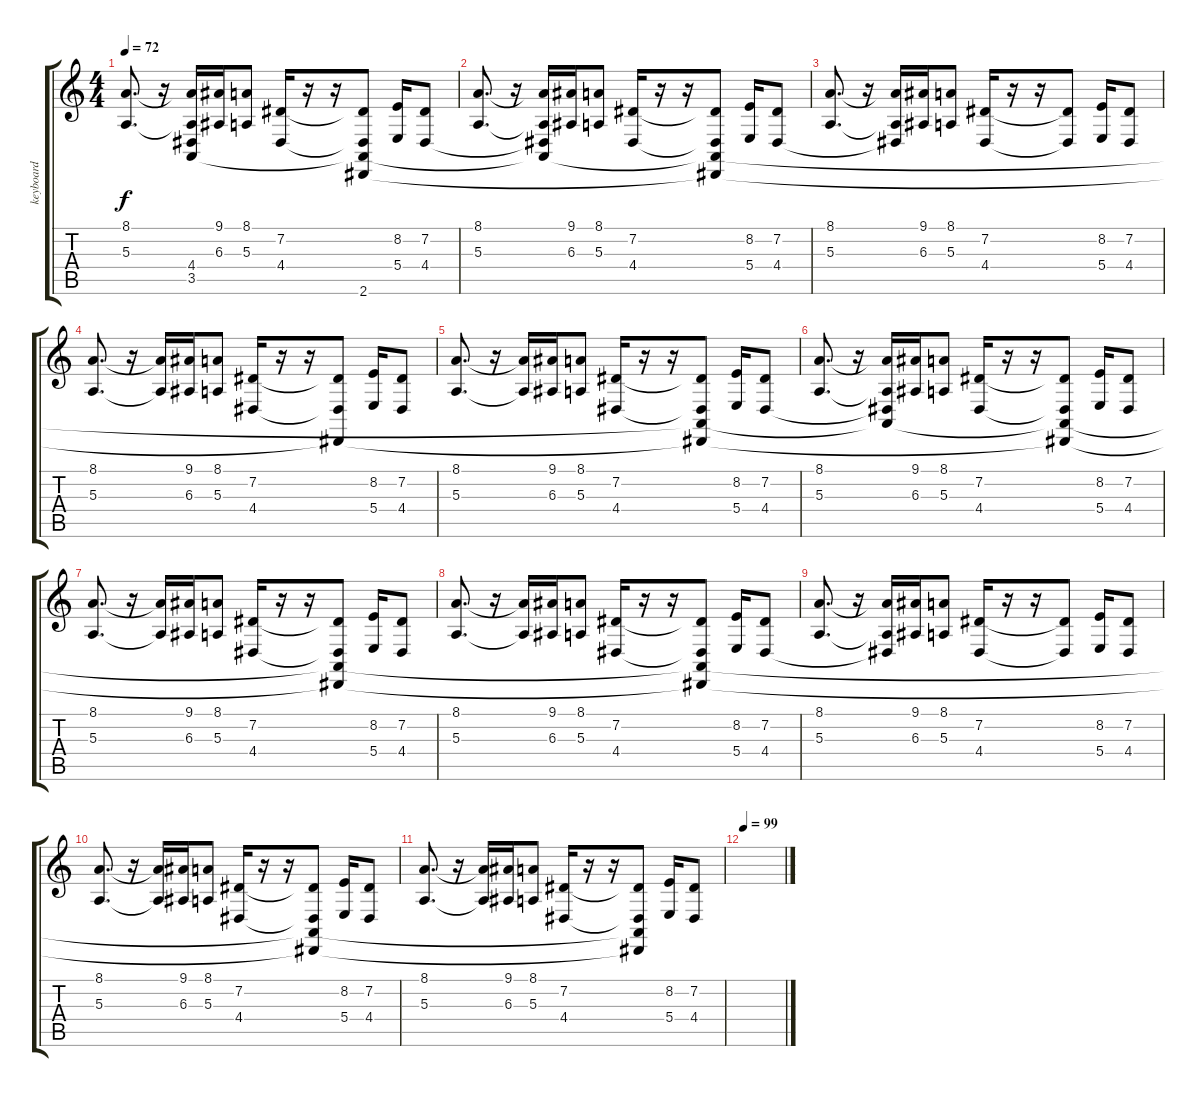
\track ("keyboard" "keyboard") {instrument drawbarorgan}
\staff {score tabs}
\tuning (Db4 Ab3 E3 B2 Gb2 Db2) {hide}
\ts (4 4)
\tempo 72
\clef g2
\ks c
(8.1 5.3).8{d dy f} r.16 (8.1{t} 5.3{t} 4.4{t} 3.5{t}).16 (9.1 6.3).16 (8.1 5.3).8 (7.2 4.4).16 r.16 r.16 (7.2{t} 4.4{t} 3.5{t} 2.6{t}).8 (8.2 5.4).16 (7.2 4.4).8 |
(8.1 5.3).8{d} r.16 (8.1{t} 5.3{t} 4.4{t} 3.5{t}).16 (9.1 6.3).16 (8.1 5.3).8 (7.2 4.4).16 r.16 r.16 (7.2{t} 4.4{t} 3.5{t} 2.6{t}).8 (8.2 5.4).16 (7.2 4.4).8 |
(8.1 5.3).8{d} r.16 (8.1{t} 5.3{t} 4.4{t}).16 (9.1 6.3).16 (8.1 5.3).8 (7.2 4.4).16 r.16 r.16 (7.2{t} 4.4{t}).8 (8.2 5.4).16 (7.2 4.4).8 |
(8.1 5.3).8{d} r.16 (8.1{t} 5.3{t}).16 (9.1 6.3).16 (8.1 5.3).8 (7.2 4.4).16 r.16 r.16 (7.2{t} 4.4{t} 2.6{t}).8 (8.2 5.4).16 (7.2 4.4).8 |
(8.1 5.3).8{d} r.16 (8.1{t} 5.3{t}).16 (9.1 6.3).16 (8.1 5.3).8 (7.2 4.4).16 r.16 r.16 (7.2{t} 4.4{t} 3.5{t} 2.6{t}).8 (8.2 5.4).16 (7.2 4.4).8 |
(8.1 5.3).8{d} r.16 (8.1{t} 5.3{t} 4.4{t} 3.5{t}).16 (9.1 6.3).16 (8.1 5.3).8 (7.2 4.4).16 r.16 r.16 (7.2{t} 4.4{t} 3.5{t} 2.6{t}).8 (8.2 5.4).16 (7.2 4.4).8 |
(8.1 5.3).8{d} r.16 (8.1{t} 5.3{t}).16 (9.1 6.3).16 (8.1 5.3).8 (7.2 4.4).16 r.16 r.16 (7.2{t} 4.4{t} 3.5{t} 2.6{t}).8 (8.2 5.4).16 (7.2 4.4).8 |
(8.1 5.3).8{d} r.16 (8.1{t} 5.3{t}).16 (9.1 6.3).16 (8.1 5.3).8 (7.2 4.4).16 r.16 r.16 (7.2{t} 4.4{t} 3.5{t} 2.6{t}).8 (8.2 5.4).16 (7.2 4.4).8 |
(8.1 5.3).8{d} r.16 (8.1{t} 5.3{t} 4.4{t}).16 (9.1 6.3).16 (8.1 5.3).8 (7.2 4.4).16 r.16 r.16 (7.2{t} 4.4{t}).8 (8.2 5.4).16 (7.2 4.4).8 |
(8.1 5.3).8{d} r.16 (8.1{t} 5.3{t}).16 (9.1 6.3).16 (8.1 5.3).8 (7.2 4.4).16 r.16 r.16 (7.2{t} 4.4{t} 3.5{t} 2.6{t}).8 (8.2 5.4).16 (7.2 4.4).8 |
(8.1 5.3).8{d} r.16 (8.1{t} 5.3{t}).16 (9.1 6.3).16 (8.1 5.3).8 (7.2 4.4).16 r.16 r.16 (7.2{t} 4.4{t} 3.5{t} 2.6{t}).8 (8.2 5.4).16 (7.2 4.4).8 |
\tempo 99
